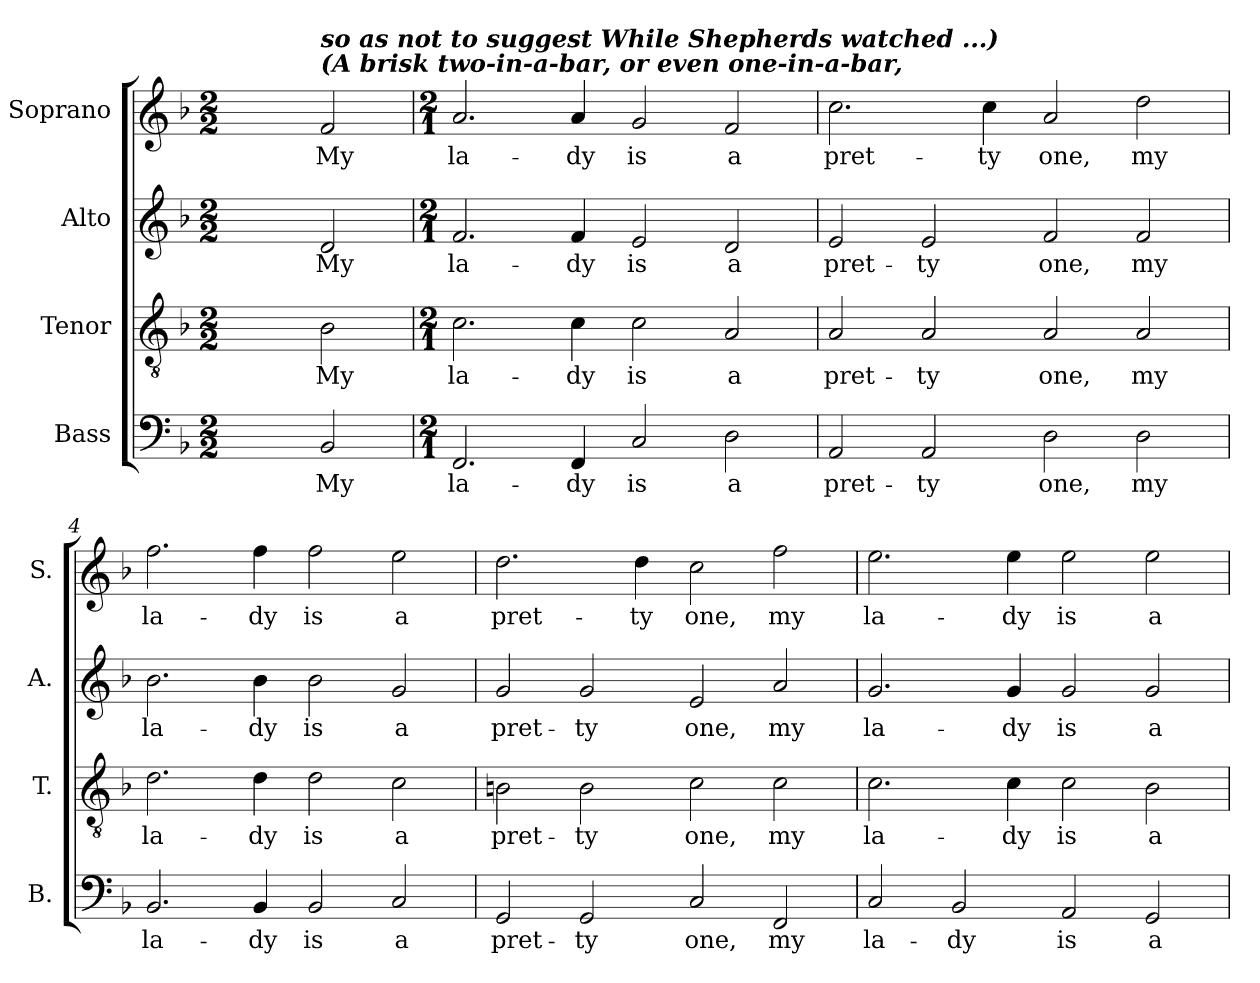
**kern	**text	**kern	**text	**kern	**text	**kern	**text
*part4	*part4	*part3	*part3	*part2	*part2	*part1	*part1
*staff4	*staff4	*staff3	*staff3	*staff2	*staff2	*staff1	*staff1
*I"Bass	*	*I"Tenor	*	*I"Alto	*	*I"Soprano	*
*I'B.	*	*I'T.	*	*I'A.	*	*I'S.	*
!!LO:PB:g=z
*clefF4	*	*clefGv2	*	*clefG2	*	*clefG2	*
*	*	*ITrd7c12	*	*	*	*	*
*k[b-]	*	*k[b-]	*	*k[b-]	*	*k[b-]	*
*F:	*	*F:	*	*F:	*	*F:	*
*M2/2	*	*M2/2	*	*M2/2	*	*M2/2	*
=1	=1	=1	=1	=1	=1	=1	=1
2ryy	.	2ryy	.	2ryy	.	2ryy	.
!	!LO:LY:b:color=#000000	!	!	!	!	!	!
!	!	!	!LO:LY:b:color=#000000	!	!	!	!
!	!	!	!	!	!LO:LY:b:color=#000000	!	!
!	!	!	!	!	!	!LO:TX:a:Bi:t=(A brisk two-in-a-bar, or even one-in-a-bar,	!
!	!	!	!	!	!	!LO:TX:Bi:t=so as not to suggest While Shepherds watched ...)	!
!	!	!	!	!	!	!	!LO:LY:b:color=#000000
2BB-i/	My	2BB-i\	My	2di/	My	2fi/	My
=2	=2	=2	=2	=2	=2	=2	=2
*M2/1	*	*M2/1	*	*M2/1	*	*M2/1	*
!	!LO:LY:b:color=#000000	!	!	!	!	!	!
!	!	!	!LO:LY:b:color=#000000	!	!	!	!
!	!	!	!	!	!LO:LY:b:color=#000000	!	!
!	!	!	!	!	!	!	!LO:LY:b:color=#000000
2.FFi/	la-	2.Ci\	la-	2.fi/	la-	2.ai/	la-
!	!LO:LY:b:color=#000000	!	!	!	!	!	!
!	!	!	!LO:LY:b:color=#000000	!	!	!	!
!	!	!	!	!	!LO:LY:b:color=#000000	!	!
!	!	!	!	!	!	!	!LO:LY:b:color=#000000
4FFi/	-dy	4Ci\	-dy	4fi/	-dy	4ai/	-dy
!	!LO:LY:b:color=#000000	!	!	!	!	!	!
!	!	!	!LO:LY:b:color=#000000	!	!	!	!
!	!	!	!	!	!LO:LY:b:color=#000000	!	!
!	!	!	!	!	!	!	!LO:LY:b:color=#000000
2Ci/	is	2Ci\	is	2ei/	is	2gi/	is
!	!LO:LY:b:color=#000000	!	!	!	!	!	!
!	!	!	!LO:LY:b:color=#000000	!	!	!	!
!	!	!	!	!	!LO:LY:b:color=#000000	!	!
!	!	!	!	!	!	!	!LO:LY:b:color=#000000
2Di\	a	2AAi/	a	2di/	a	2fi/	a
=3	=3	=3	=3	=3	=3	=3	=3
!	!LO:LY:b:color=#000000	!	!	!	!	!	!
!	!	!	!LO:LY:b:color=#000000	!	!	!	!
!	!	!	!	!	!LO:LY:b:color=#000000	!	!
!	!	!	!	!	!	!	!LO:LY:b:color=#000000
2AAi/	pret-	2AAi/	pret-	2ei/	pret-	2.cci\	pret-
!	!LO:LY:b:color=#000000	!	!	!	!	!	!
!	!	!	!LO:LY:b:color=#000000	!	!	!	!
!	!	!	!	!	!LO:LY:b:color=#000000	!	!
2AAi/	-ty	2AAi/	-ty	2ei/	-ty	.	.
!	!	!	!	!	!	!	!LO:LY:b:color=#000000
.	.	.	.	.	.	4cci\	-ty
!	!LO:LY:b:color=#000000	!	!	!	!	!	!
!	!	!	!LO:LY:b:color=#000000	!	!	!	!
!	!	!	!	!	!LO:LY:b:color=#000000	!	!
!	!	!	!	!	!	!	!LO:LY:b:color=#000000
2Di\	one,	2AAi/	one,	2fi/	one,	2ai/	one,
!	!LO:LY:b:color=#000000	!	!	!	!	!	!
!	!	!	!LO:LY:b:color=#000000	!	!	!	!
!	!	!	!	!	!LO:LY:b:color=#000000	!	!
!	!	!	!	!	!	!	!LO:LY:b:color=#000000
2Di\	my	2AAi/	my	2fi/	my	2ddi\	my
=4	=4	=4	=4	=4	=4	=4	=4
!	!LO:LY:b:color=#000000	!	!	!	!	!	!
!	!	!	!LO:LY:b:color=#000000	!	!	!	!
!	!	!	!	!	!LO:LY:b:color=#000000	!	!
!	!	!	!	!	!	!	!LO:LY:b:color=#000000
2.BB-i/	la-	2.Di\	la-	2.b-i\	la-	2.ffi\	la-
!	!LO:LY:b:color=#000000	!	!	!	!	!	!
!	!	!	!LO:LY:b:color=#000000	!	!	!	!
!	!	!	!	!	!LO:LY:b:color=#000000	!	!
!	!	!	!	!	!	!	!LO:LY:b:color=#000000
4BB-i/	-dy	4Di\	-dy	4b-i\	-dy	4ffi\	-dy
!	!LO:LY:b:color=#000000	!	!	!	!	!	!
!	!	!	!LO:LY:b:color=#000000	!	!	!	!
!	!	!	!	!	!LO:LY:b:color=#000000	!	!
!	!	!	!	!	!	!	!LO:LY:b:color=#000000
2BB-i/	is	2Di\	is	2b-i\	is	2ffi\	is
!	!LO:LY:b:color=#000000	!	!	!	!	!	!
!	!	!	!LO:LY:b:color=#000000	!	!	!	!
!	!	!	!	!	!LO:LY:b:color=#000000	!	!
!	!	!	!	!	!	!	!LO:LY:b:color=#000000
2Ci/	a	2Ci\	a	2gi/	a	2eei\	a
!!LO:LB:g=z
=5	=5	=5	=5	=5	=5	=5	=5
!	!LO:LY:b:color=#000000	!	!	!	!	!	!
!	!	!	!LO:LY:b:color=#000000	!	!	!	!
!	!	!	!	!	!LO:LY:b:color=#000000	!	!
!	!	!	!	!	!	!	!LO:LY:b:color=#000000
2GGi/	pret-	2BBni\	pret-	2gi/	pret-	2.ddi\	pret-
!	!LO:LY:b:color=#000000	!	!	!	!	!	!
!	!	!	!LO:LY:b:color=#000000	!	!	!	!
!	!	!	!	!	!LO:LY:b:color=#000000	!	!
2GGi/	-ty	2BBi\	-ty	2gi/	-ty	.	.
!	!	!	!	!	!	!	!LO:LY:b:color=#000000
.	.	.	.	.	.	4ddi\	-ty
!	!LO:LY:b:color=#000000	!	!	!	!	!	!
!	!	!	!LO:LY:b:color=#000000	!	!	!	!
!	!	!	!	!	!LO:LY:b:color=#000000	!	!
!	!	!	!	!	!	!	!LO:LY:b:color=#000000
2Ci/	one,	2Ci\	one,	2ei/	one,	2cci\	one,
!	!LO:LY:b:color=#000000	!	!	!	!	!	!
!	!	!	!LO:LY:b:color=#000000	!	!	!	!
!	!	!	!	!	!LO:LY:b:color=#000000	!	!
!	!	!	!	!	!	!	!LO:LY:b:color=#000000
2FFi/	my	2Ci\	my	2ai/	my	2ffi\	my
=6	=6	=6	=6	=6	=6	=6	=6
!	!LO:LY:b:color=#000000	!	!	!	!	!	!
!	!	!	!LO:LY:b:color=#000000	!	!	!	!
!	!	!	!	!	!LO:LY:b:color=#000000	!	!
!	!	!	!	!	!	!	!LO:LY:b:color=#000000
2Ci/	la-	2.Ci\	la-	2.gi/	la-	2.eei\	la-
!	!LO:LY:b:color=#000000	!	!	!	!	!	!
2BB-i/	-dy	.	.	.	.	.	.
!	!	!	!LO:LY:b:color=#000000	!	!	!	!
!	!	!	!	!	!LO:LY:b:color=#000000	!	!
!	!	!	!	!	!	!	!LO:LY:b:color=#000000
.	.	4Ci\	-dy	4gi/	-dy	4eei\	-dy
!	!LO:LY:b:color=#000000	!	!	!	!	!	!
!	!	!	!LO:LY:b:color=#000000	!	!	!	!
!	!	!	!	!	!LO:LY:b:color=#000000	!	!
!	!	!	!	!	!	!	!LO:LY:b:color=#000000
2AAi/	is	2Ci\	is	2gi/	is	2eei\	is
!	!LO:LY:b:color=#000000	!	!	!	!	!	!
!	!	!	!LO:LY:b:color=#000000	!	!	!	!
!	!	!	!	!	!LO:LY:b:color=#000000	!	!
!	!	!	!	!	!	!	!LO:LY:b:color=#000000
2GGi/	a	2BB-i\	a	2gi/	a	2eei\	a
=	=	=	=	=	=	=	=
*-	*-	*-	*-	*-	*-	*-	*-
